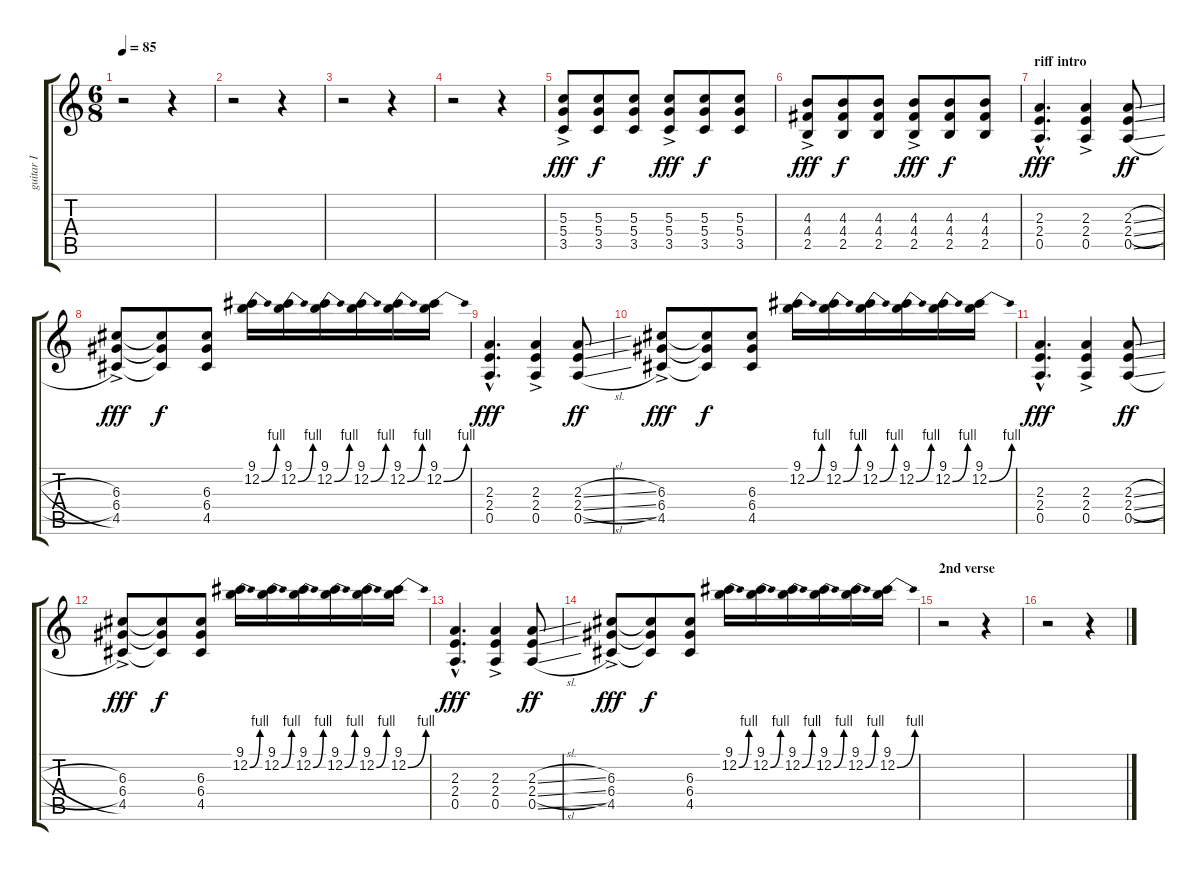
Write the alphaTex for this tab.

\track ("guitar I" "guitar I") {instrument overdrivenguitar}
\staff {score tabs}
\tuning (E4 B3 G3 D3 A2 E2) {hide}
\ts (6 8)
\tempo 85
\clef g2
\ks c
r.2{dy fff} r.4 |
r.2 r.4 |
r.2 r.4 |
r.2 r.4 |
(5.3{ac} 5.4{ac} 3.5{ac}).8 (5.3 5.4 3.5).8{dy f} (5.3 5.4 3.5).8 (5.3{ac} 5.4{ac} 3.5{ac}).8{dy fff} (5.3 5.4 3.5).8{dy f} (5.3 5.4 3.5).8 |
(4.3{ac} 4.4{ac} 2.5{ac}).8{dy fff} (4.3 4.4 2.5).8{dy f} (4.3 4.4 2.5).8 (4.3{ac} 4.4{ac} 2.5{ac}).8{dy fff} (4.3 4.4 2.5).8{dy f} (4.3 4.4 2.5).8 |
\section ("" "riff intro")
(2.3{hac} 2.4{hac} 0.5{hac}).4{d dy fff} (2.3{ac} 2.4{ac} 0.5{ac}).4 (2.3{sl} 2.4{sl} 0.5{sl}).8{dy ff} |
(6.3{ac} 6.4{ac} 4.5{ac}).8{dy fff} (6.3{t} 6.4{t} 4.5{t}).8{dy f} (6.3 6.4 4.5).8 (9.1 12.2{be (bend 0 0 60 4)}).16 (9.1 12.2{be (bend 0 0 60 4)}).16 (9.1 12.2{be (bend 0 0 60 4)}).16 (9.1 12.2{be (bend 0 0 60 4)}).16 (9.1 12.2{be (bend 0 0 60 4)}).16 (9.1 12.2{be (bend 0 0 60 4)}).16 |
(2.3{hac} 2.4{hac} 0.5{hac}).4{d dy fff} (2.3{ac} 2.4{ac} 0.5{ac}).4 (2.3{sl} 2.4{sl} 0.5{sl}).8{dy ff} |
(6.3{ac} 6.4{ac} 4.5{ac}).8{dy fff} (6.3{t} 6.4{t} 4.5{t}).8{dy f} (6.3 6.4 4.5).8 (9.1 12.2{be (bend 0 0 60 4)}).16 (9.1 12.2{be (bend 0 0 60 4)}).16 (9.1 12.2{be (bend 0 0 60 4)}).16 (9.1 12.2{be (bend 0 0 60 4)}).16 (9.1 12.2{be (bend 0 0 60 4)}).16 (9.1 12.2{be (bend 0 0 60 4)}).16 |
(2.3{hac} 2.4{hac} 0.5{hac}).4{d dy fff} (2.3{ac} 2.4{ac} 0.5{ac}).4 (2.3{sl} 2.4{sl} 0.5{sl}).8{dy ff} |
(6.3{ac} 6.4{ac} 4.5{ac}).8{dy fff} (6.3{t} 6.4{t} 4.5{t}).8{dy f} (6.3 6.4 4.5).8 (9.1 12.2{be (bend 0 0 60 4)}).16 (9.1 12.2{be (bend 0 0 60 4)}).16 (9.1 12.2{be (bend 0 0 60 4)}).16 (9.1 12.2{be (bend 0 0 60 4)}).16 (9.1 12.2{be (bend 0 0 60 4)}).16 (9.1 12.2{be (bend 0 0 60 4)}).16 |
(2.3{hac} 2.4{hac} 0.5{hac}).4{d dy fff} (2.3{ac} 2.4{ac} 0.5{ac}).4 (2.3{sl} 2.4{sl} 0.5{sl}).8{dy ff} |
(6.3{ac} 6.4{ac} 4.5{ac}).8{dy fff} (6.3{t} 6.4{t} 4.5{t}).8{dy f} (6.3 6.4 4.5).8 (9.1 12.2{be (bend 0 0 60 4)}).16 (9.1 12.2{be (bend 0 0 60 4)}).16 (9.1 12.2{be (bend 0 0 60 4)}).16 (9.1 12.2{be (bend 0 0 60 4)}).16 (9.1 12.2{be (bend 0 0 60 4)}).16 (9.1 12.2{be (bend 0 0 60 4)}).16 |
\section ("" "2nd verse")
r.2 r.4 |
r.2 r.4
